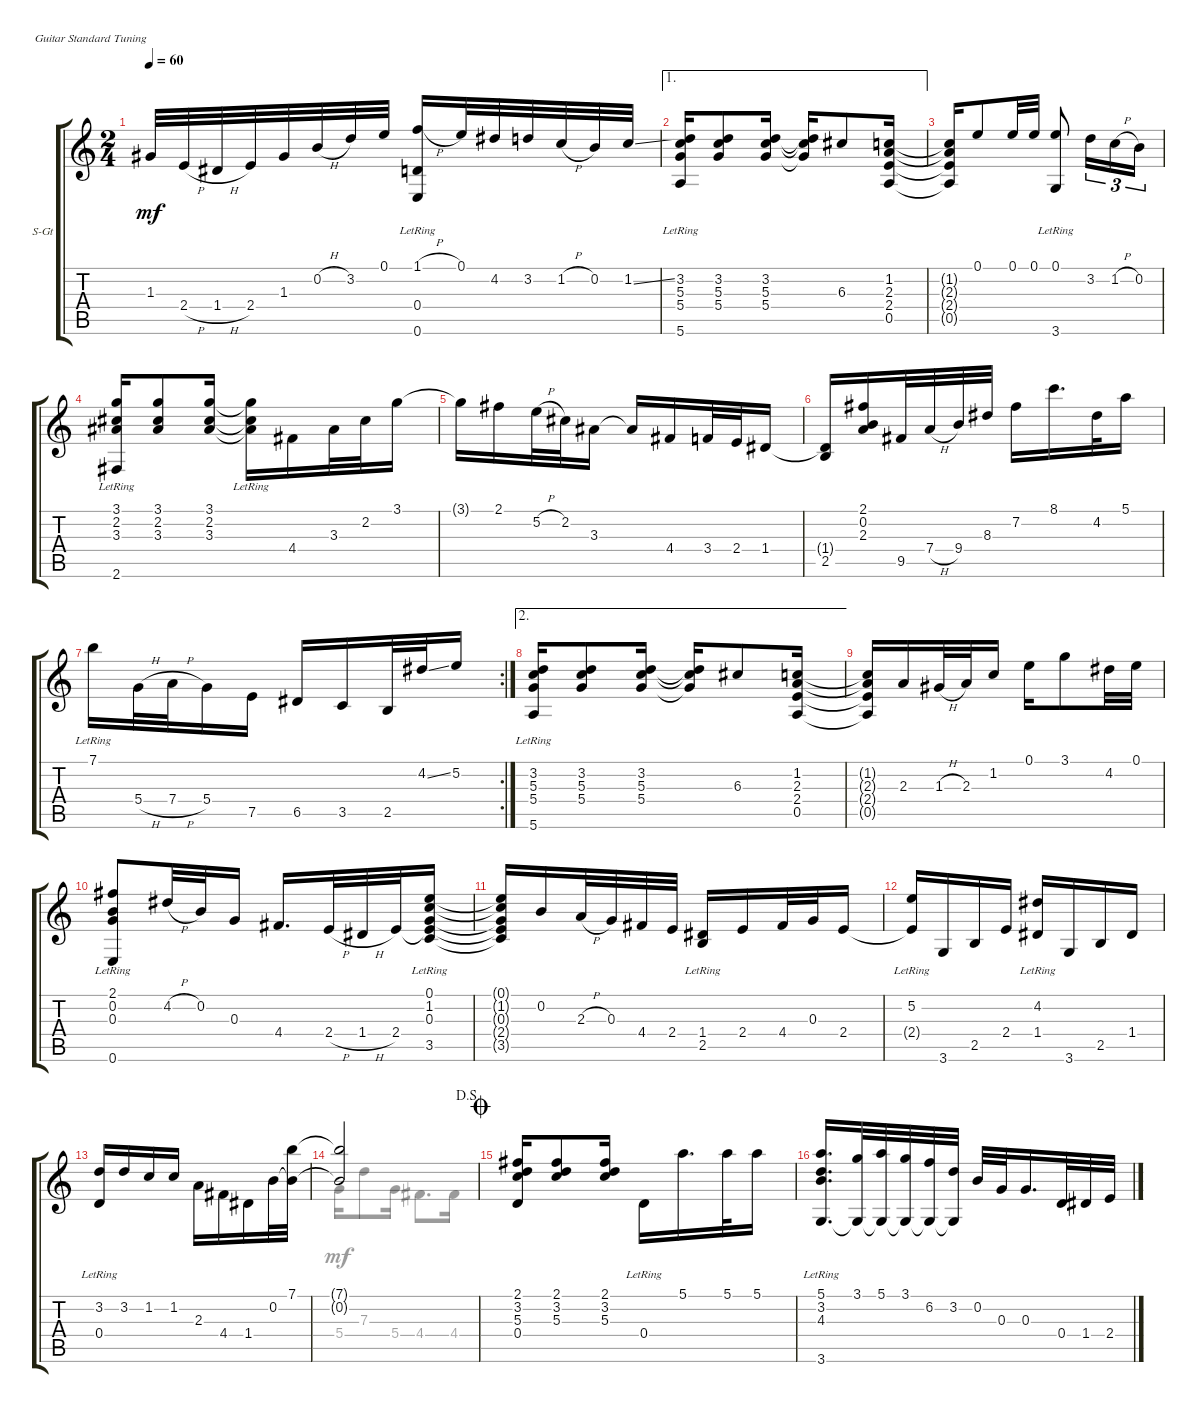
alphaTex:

\defaultSystemsLayout 4
\bracketExtendMode groupsimilarinstruments
\firstSystemTrackNameOrientation horizontal
\otherSystemsTrackNameOrientation horizontal
\track ("Steel Guitar" "S-Gt") {instrument acousticguitarsteel}
\staff {score tabs}
\tuning (E4 B3 G3 D3 A2 E2)
\voice
\ts (2 4)
\tempo 60
\clef g2
\ks c
1.3{t}.32{dy mf} 2.4{h}.32 1.4{h}.32 2.4.32 1.3.32 0.2{h}.32 3.2.32 0.1.32 (0.6{lr} 0.4{lr} 1.1{h}).16 0.1.32 4.2.32 3.2.32 1.2{h}.32 0.2.32 1.2{ss}.32 |
\ae 1
(5.6{lr} 5.4 5.3 3.2).16 (3.2 5.3 5.4).8 (3.2 5.3 5.4).16 (5.4{t} 5.3{t} 3.2{t}).16 6.3.8 (1.2 2.3 2.4 0.5).16 |
(1.2{t} 2.3{t} 2.4{t} 0.5{t}).16 0.1.8 0.1.32 0.1.32 (0.1 3.6{lr}).8 3.2.16{tu (3 2)} 1.2{h}.16{tu (3 2)} 0.2.16{tu (3 2)} |
(3.1 2.2 3.3 2.6{lr}).16 (3.1 2.2 3.3).8 (3.1 2.2 3.3).16 (3.1{lr t} 2.2{lr t} 3.3{lr t}).16 4.4.16 3.3.32 2.2.32 3.1.16 |
3.1{t}.16 2.1.16 5.2{h}.32 2.2.32 3.3.16 3.3{t}.16 4.4.16 3.4.32 2.4.32 1.4.16 |
(1.4{t} 2.5).16 (2.3 2.1 0.2).16 9.5.32 7.4{h}.32 9.4.32 8.3.32 7.2.16 8.1.16{d} 4.2.32 5.1.16 |
\rc 2
7.1{lr}.16 5.4{h}.32 7.4{h}.32 5.4.16 7.5.16 6.5.16 3.5.16 2.5.32 4.2{ss}.32 5.2.16 |
\ae 2
(5.6{lr} 5.4 5.3 3.2).16 (3.2 5.3 5.4).8 (3.2 5.3 5.4).16 (5.4{t} 5.3{t} 3.2{t}).16 6.3.8 (1.2 2.3 2.4 0.5).16 |
(1.2{t} 2.3{t} 2.4{t} 0.5{t}).16 2.3.16 1.3{h}.32 2.3.32 1.2.16 0.1.16 3.1.8 4.2.32 0.1.32 |
(2.1{lr} 0.2{lr} 0.3{lr} 0.6{lr}).8 4.2{h}.32 0.2.32 0.3.16 4.4.16{d} 2.4{h}.32 1.4{h}.32 2.4.32 (3.5{lr} 0.3 1.2 0.1 2.4{t}).16 |
(3.5{t} 0.3{t} 1.2{t} 0.1{t} 2.4{t}).16 0.2.16 2.3{h}.32 0.3.32 4.4.32 2.4.32 (1.4 2.5{lr}).16 2.4.16 4.4.32 0.3.32 2.4.16 |
(2.4{lr t} 5.2{lr}).16 3.6.16 2.5.16 2.4.16 (1.4{lr} 4.2).16 3.6.16 2.5.16 1.4.16 |
(0.4{lr} 3.2).16 3.2.16 1.2.16 1.2.16 2.3.16 4.4.16 1.4.16 0.2.32 (7.1 0.2{t}).32 |
\jump dalsegno
(7.1{t} 0.2{t}).2 |
\jump coda
(0.4 5.3 3.2 2.1).16 (2.1 3.2 5.3).8 (2.1 3.2 5.3).16 0.4{lr}.16 5.1.16{d} 5.1.32 5.1.16 |
(5.1 3.6{lr} 4.3{lr} 3.2{lr}).16{d} (3.1 3.6{t}).32 (5.1 3.6{t}).32 (3.1 3.6{t}).32 (6.2 3.6{t}).32 (3.2 3.6{t}).32 0.2.32 0.3.32 0.3.16{d} 0.4.32 1.4.32 2.4.32
\voice
\clef g2
\ottava regular
\simile none
\ks c
|
|
|
|
|
|
|
|
|
|
|
|
|
5.4.16 7.3.8 5.4.16 4.4.8{d} 4.4.16 |
|
